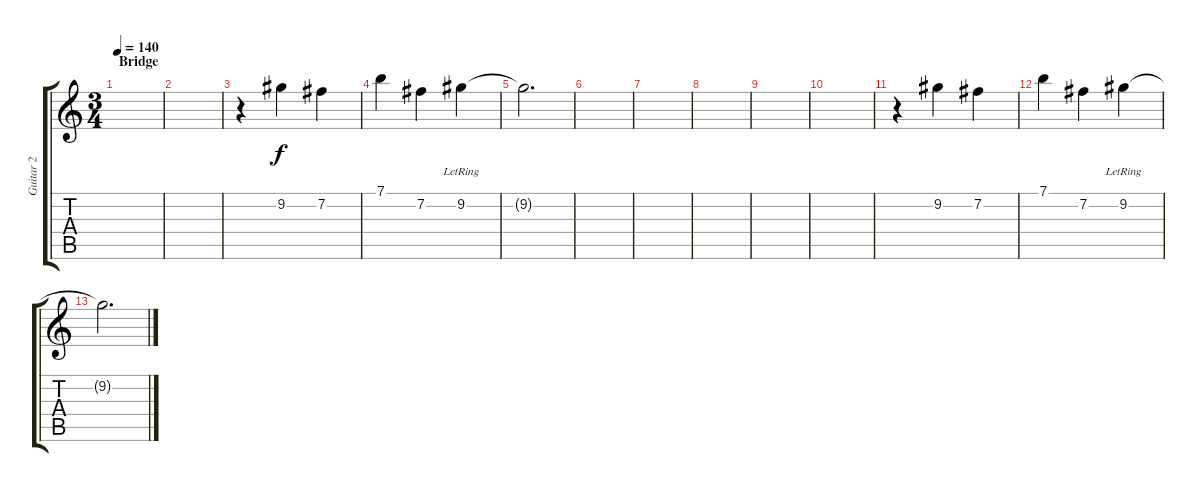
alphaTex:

\track ("Guitar 2" "Guitar 2") {instrument overdrivenguitar}
\staff {score tabs}
\tuning (E4 B3 G3 D3 A2 E2) {hide}
\ts (3 4)
\section ("" "Bridge")
\tempo 140
\clef g2
\ks c
|
|
r.4 9.2.4 7.2.4 |
7.1.4 7.2.4 9.2{lr}.4 |
9.2{t}.2{d} |
|
|
|
|
|
r.4 9.2.4 7.2.4 |
7.1.4 7.2.4 9.2{lr}.4 |
9.2{t}.2{d}
